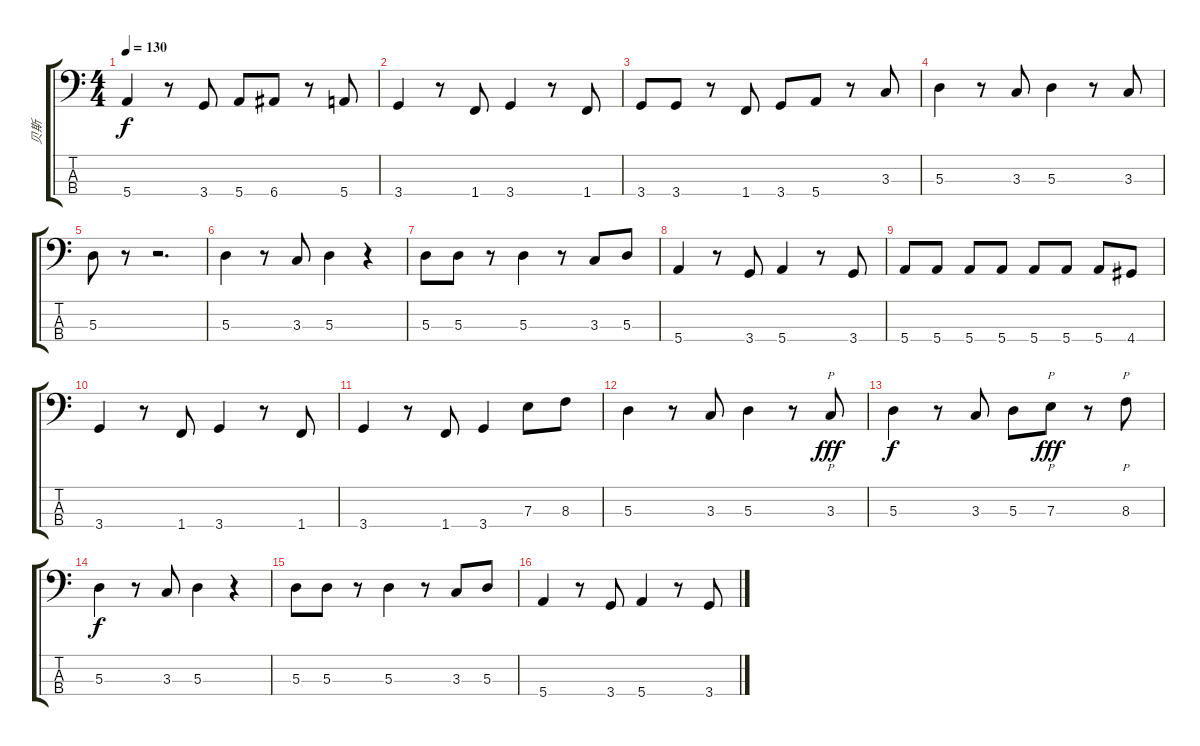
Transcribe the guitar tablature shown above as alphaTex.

\track ("贝斯" "贝斯") {instrument electricbassfinger}
\staff {score tabs}
\tuning (G2 D2 A1 E1) {hide}
\ts (4 4)
\tempo 130
\clef f4
\ks c
5.4.4{dy f} r.8 3.4.8 5.4.8 6.4.8 r.8 5.4.8 |
3.4.4 r.8 1.4.8 3.4.4 r.8 1.4.8 |
3.4.8 3.4.8 r.8 1.4.8 3.4.8 5.4.8 r.8 3.3.8 |
5.3.4 r.8 3.3.8 5.3.4 r.8 3.3.8 |
5.3.8 r.8 r.2{d} |
5.3.4 r.8 3.3.8 5.3.4 r.4 |
5.3.8 5.3.8 r.8 5.3.4 r.8 3.3.8 5.3.8 |
5.4.4 r.8 3.4.8 5.4.4 r.8 3.4.8 |
5.4.8 5.4.8 5.4.8 5.4.8 5.4.8 5.4.8 5.4.8 4.4.8 |
3.4.4 r.8 1.4.8 3.4.4 r.8 1.4.8 |
3.4.4 r.8 1.4.8 3.4.4 7.3.8 8.3.8 |
5.3.4 r.8 3.3.8 5.3.4 r.8 3.3.8{p dy fff instrument slapbass1} |
5.3.4{dy f instrument electricbassfinger} r.8 3.3.8{instrument electricbassfinger} 5.3.8{instrument electricbassfinger} 7.3.8{p dy fff instrument slapbass2} r.8{instrument electricbassfinger} 8.3.8{p instrument slapbass2} |
5.3.4{dy f instrument electricbassfinger} r.8 3.3.8 5.3.4 r.4 |
5.3.8 5.3.8 r.8 5.3.4 r.8 3.3.8 5.3.8 |
5.4.4 r.8 3.4.8 5.4.4 r.8 3.4.8
